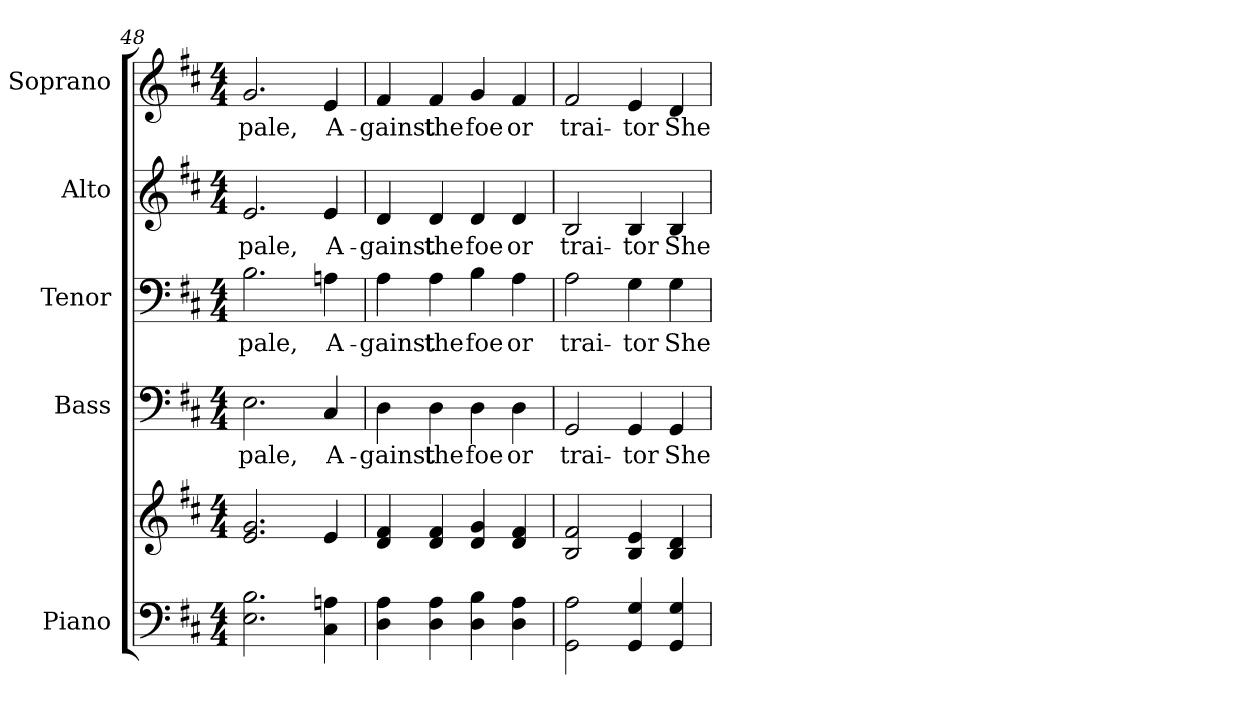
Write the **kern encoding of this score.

**kern	**kern	**kern	**text	**kern	**text	**kern	**text	**kern	**text
*part5	*part5	*part4	*part4	*part3	*part3	*part2	*part2	*part1	*part1
*staff6	*staff5	*staff4	*staff4	*staff3	*staff3	*staff2	*staff2	*staff1	*staff1
*I"Piano	*	*I"Bass	*	*I"Tenor	*	*I"Alto	*	*I"Soprano	*
*I'Pno.	*	*I'B.	*	*I'T.	*	*I'A.	*	*I'S.	*
*clefF4	*clefG2	*clefF4	*	*clefF4	*	*clefG2	*	*clefG2	*
*k[f#c#]	*k[f#c#]	*k[f#c#]	*	*k[f#c#]	*	*k[f#c#]	*	*k[f#c#]	*
*D:	*D:	*D:	*	*D:	*	*D:	*	*D:	*
*M4/4	*M4/4	*M4/4	*	*M4/4	*	*M4/4	*	*M4/4	*
=48	=48	=48	=48	=48	=48	=48	=48	=48	=48
!	!	!	!LO:LY:b:color=#000000	!	!	!	!	!	!
!	!	!	!	!	!LO:LY:b:color=#000000	!	!	!	!
!	!	!	!	!	!	!	!LO:LY:b:color=#000000	!	!
!	!	!	!	!	!	!	!	!	!LO:LY:b:color=#000000
2.Ei\ 2.Bi	2.ei/ 2.gi	2.Ei\	pale,	2.Bi\	pale,	2.ei/	pale,	2.gi/	pale,
!	!	!	!LO:LY:b:color=#000000	!	!	!	!	!	!
!	!	!	!	!	!LO:LY:b:color=#000000	!	!	!	!
!	!	!	!	!	!	!	!LO:LY:b:color=#000000	!	!
!	!	!	!	!	!	!	!	!	!LO:LY:b:color=#000000
4C#i\ 4Ani	4ei/	4C#i/	A-	4Ani\	A-	4ei/	A-	4ei/	A-
!!LO:PB:g=z
=49	=49	=49	=49	=49	=49	=49	=49	=49	=49
!	!	!	!LO:LY:b:color=#000000	!	!	!	!	!	!
!	!	!	!	!	!LO:LY:b:color=#000000	!	!	!	!
!	!	!	!	!	!	!	!LO:LY:b:color=#000000	!	!
!	!	!	!	!	!	!	!	!	!LO:LY:b:color=#000000
4Di\ 4Ai	4di/ 4f#i	4Di\	-gainst	4Ai\	-gainst	4di/	-gainst	4f#i/	-gainst
!	!	!	!LO:LY:b:color=#000000	!	!	!	!	!	!
!	!	!	!	!	!LO:LY:b:color=#000000	!	!	!	!
!	!	!	!	!	!	!	!LO:LY:b:color=#000000	!	!
!	!	!	!	!	!	!	!	!	!LO:LY:b:color=#000000
4Di\ 4Ai	4di/ 4f#i	4Di\	the	4Ai\	the	4di/	the	4f#i/	the
!	!	!	!LO:LY:b:color=#000000	!	!	!	!	!	!
!	!	!	!	!	!LO:LY:b:color=#000000	!	!	!	!
!	!	!	!	!	!	!	!LO:LY:b:color=#000000	!	!
!	!	!	!	!	!	!	!	!	!LO:LY:b:color=#000000
4Di\ 4Bi	4di/ 4gi	4Di\	foe	4Bi\	foe	4di/	foe	4gi/	foe
!	!	!	!LO:LY:b:color=#000000	!	!	!	!	!	!
!	!	!	!	!	!LO:LY:b:color=#000000	!	!	!	!
!	!	!	!	!	!	!	!LO:LY:b:color=#000000	!	!
!	!	!	!	!	!	!	!	!	!LO:LY:b:color=#000000
4Di\ 4Ai	4di/ 4f#i	4Di\	or	4Ai\	or	4di/	or	4f#i/	or
=50	=50	=50	=50	=50	=50	=50	=50	=50	=50
!	!	!	!LO:LY:b:color=#000000	!	!	!	!	!	!
!	!	!	!	!	!LO:LY:b:color=#000000	!	!	!	!
!	!	!	!	!	!	!	!LO:LY:b:color=#000000	!	!
!	!	!	!	!	!	!	!	!	!LO:LY:b:color=#000000
2GGi\ 2Ai	2Bi/ 2f#i	2GGi/	trai-	2Ai\	trai-	2Bi/	trai-	2f#i/	trai-
!	!	!	!LO:LY:b:color=#000000	!	!	!	!	!	!
!	!	!	!	!	!LO:LY:b:color=#000000	!	!	!	!
!	!	!	!	!	!	!	!LO:LY:b:color=#000000	!	!
!	!	!	!	!	!	!	!	!	!LO:LY:b:color=#000000
4GGi/ 4Gi	4Bi/ 4ei	4GGi/	-tor	4Gi\	-tor	4Bi/	-tor	4ei/	-tor
!	!	!	!LO:LY:b:color=#000000	!	!	!	!	!	!
!	!	!	!	!	!LO:LY:b:color=#000000	!	!	!	!
!	!	!	!	!	!	!	!LO:LY:b:color=#000000	!	!
!	!	!	!	!	!	!	!	!	!LO:LY:b:color=#000000
4GGi/ 4Gi	4Bi/ 4di	4GGi/	She	4Gi\	She	4Bi/	She	4di/	She
=	=	=	=	=	=	=	=	=	=
*-	*-	*-	*-	*-	*-	*-	*-	*-	*-
